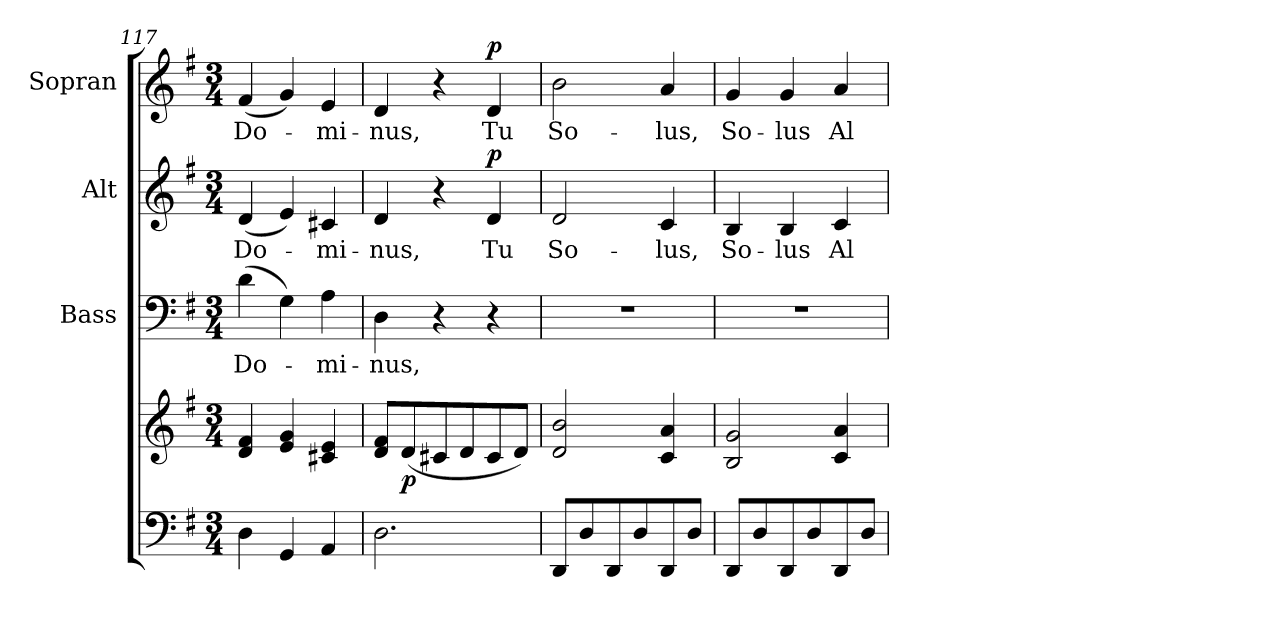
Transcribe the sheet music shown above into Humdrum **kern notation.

**kern	**kern	**dynam	**kern	**text	**kern	**text	**dynam	**kern	**text	**dynam
*part4	*part4	*part4	*part3	*part3	*part2	*part2	*part2	*part1	*part1	*part1
*staff5	*staff4	*staff4/5	*staff3	*staff3	*staff2	*staff2	*staff2	*staff1	*staff1	*staff1
*	*	*	*I"Bass	*	*I"Alt	*	*	*I"Sopran	*	*
*	*	*	*I'B.	*	*I'A.	*	*	*I'S.	*	*
*clefF4	*clefG2	*	*clefF4	*	*clefG2	*	*	*clefG2	*	*
*k[f#]	*k[f#]	*	*k[f#]	*	*k[f#]	*	*	*k[f#]	*	*
*G:	*G:	*	*G:	*	*G:	*	*	*G:	*	*
*M3/4	*M3/4	*	*M3/4	*	*M3/4	*	*	*M3/4	*	*
=117	=117	=117	=117	=117	=117	=117	=117	=117	=117	=117
!	!	!	!	!LO:LY:b	!	!LO:LY:b	!	!	!LO:LY:b	!
4D\	4d/ 4f#/	.	(>4d\	Do-	(<4d/	Do-	.	(<4f#/	Do-	.
4GG/	4e/ 4g/	.	4G\)	.	4e/)	.	.	4g/)	.	.
!	!	!	!	!LO:LY:b	!	!LO:LY:b	!	!	!LO:LY:b	!
4AA/	4c#X/ 4e/	.	4A\	-mi-	4c#X/	-mi-	.	4e/	-mi-	.
=118	=118	=118	=118	=118	=118	=118	=118	=118	=118	=118
!	!	!	!	!LO:LY:b	!	!LO:LY:b	!	!	!LO:LY:b	!
2.D\	8d/ 8f#/L	.	4D\	-nus,	4d/	-nus,	.	4d/	-nus,	.
!	!	!LO:DY:b	!	!	!	!	!	!	!	!
.	(<8d/	p	.	.	.	.	.	.	.	.
.	8c#X/	.	4r	.	4r	.	.	4r	.	.
.	8d/	.	.	.	.	.	.	.	.	.
!	!	!	!	!	!	!LO:LY:b	!LO:DY:a	!	!LO:LY:b	!LO:DY:a
.	8c#/	.	4r	.	4d/	Tu	p	4d/	Tu	p
.	8d/J)	.	.	.	.	.	.	.	.	.
=119	=119	=119	=119	=119	=119	=119	=119	=119	=119	=119
!	!	!	!	!	!	!LO:LY:b	!	!	!LO:LY:b	!
8DD/L	2d/ 2b/	.	2.r	.	2d/	So-	.	2b\	So-	.
8D/	.	.	.	.	.	.	.	.	.	.
8DD/	.	.	.	.	.	.	.	.	.	.
8D/	.	.	.	.	.	.	.	.	.	.
!	!	!	!	!	!	!LO:LY:b	!	!	!LO:LY:b	!
8DD/	4c/ 4a/	.	.	.	4c/	-lus,	.	4a/	-lus,	.
8D/J	.	.	.	.	.	.	.	.	.	.
!!LO:PB:g=z
=120	=120	=120	=120	=120	=120	=120	=120	=120	=120	=120
!	!	!	!	!	!	!LO:LY:b	!	!	!LO:LY:b	!
8DD/L	2B/ 2g/	.	2.r	.	4B/	So-	.	4g/	So-	.
8D/	.	.	.	.	.	.	.	.	.	.
!	!	!	!	!	!	!LO:LY:b	!	!	!LO:LY:b	!
8DD/	.	.	.	.	4B/	-lus	.	4g/	-lus	.
8D/	.	.	.	.	.	.	.	.	.	.
!	!	!	!	!	!	!LO:LY:b	!	!	!LO:LY:b	!
8DD/	4c/ 4a/	.	.	.	4c/	Al-	.	4a/	Al-	.
8D/J	.	.	.	.	.	.	.	.	.	.
=	=	=	=	=	=	=	=	=	=	=
*-	*-	*-	*-	*-	*-	*-	*-	*-	*-	*-
